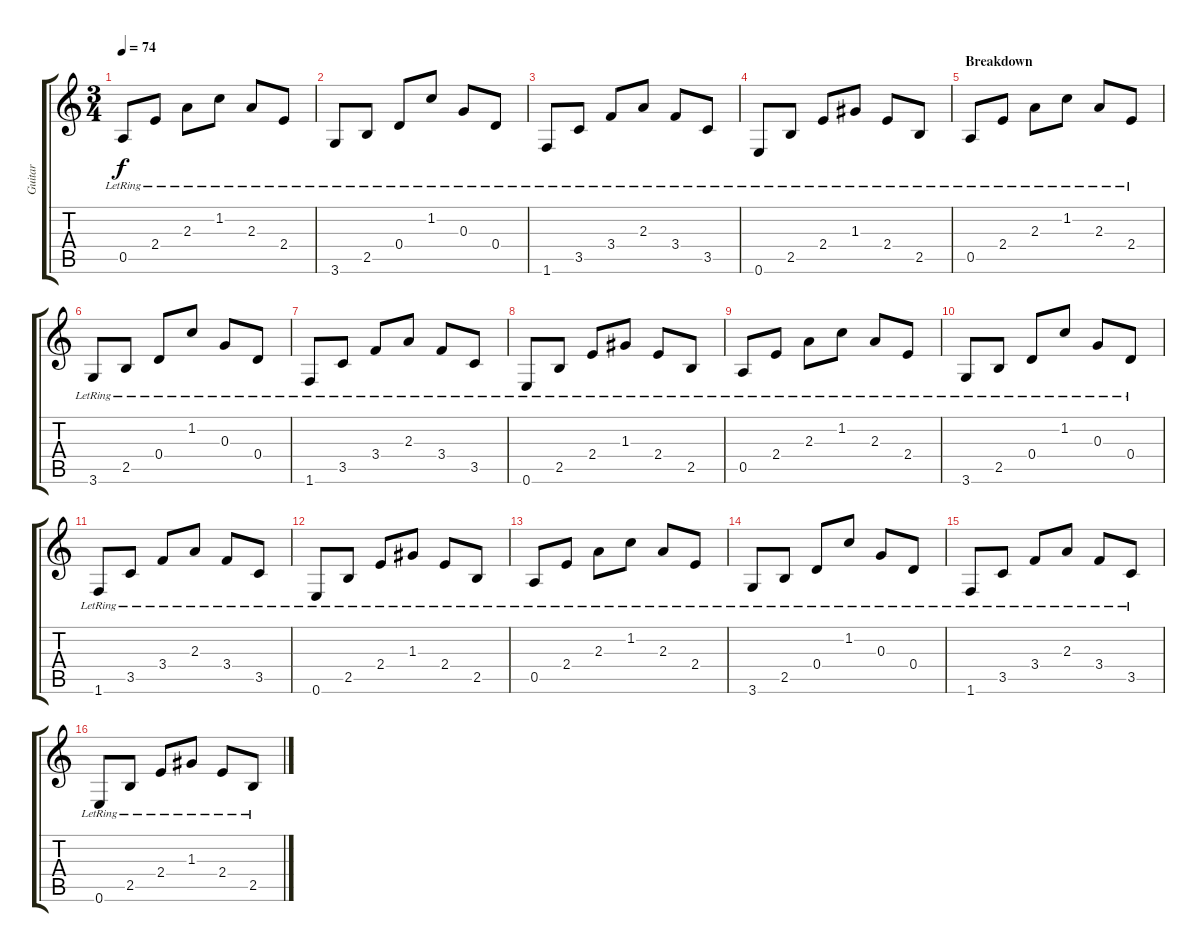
\track ("Guitar" "Guitar") {instrument electricguitarclean}
\staff {score tabs}
\tuning (E4 B3 G3 D3 A2 E2) {hide}
\ts (3 4)
\tempo 74
\clef g2
\ks c
0.5{lr}.8{dy f} 2.4{lr}.8 2.3{lr}.8 1.2{lr}.8 2.3{lr}.8 2.4{lr}.8 |
3.6{lr}.8 2.5{lr}.8 0.4{lr}.8 1.2{lr}.8 0.3{lr}.8 0.4{lr}.8 |
1.6{lr}.8 3.5{lr}.8 3.4{lr}.8 2.3{lr}.8 3.4{lr}.8 3.5{lr}.8 |
0.6{lr}.8 2.5{lr}.8 2.4{lr}.8 1.3{lr}.8 2.4{lr}.8 2.5{lr}.8 |
\section ("" "Breakdown")
0.5{lr}.8{instrument electricguitarclean} 2.4{lr}.8 2.3{lr}.8 1.2{lr}.8 2.3{lr}.8 2.4{lr}.8 |
3.6{lr}.8 2.5{lr}.8 0.4{lr}.8 1.2{lr}.8 0.3{lr}.8 0.4{lr}.8 |
1.6{lr}.8 3.5{lr}.8 3.4{lr}.8 2.3{lr}.8 3.4{lr}.8 3.5{lr}.8 |
0.6{lr}.8 2.5{lr}.8 2.4{lr}.8 1.3{lr}.8 2.4{lr}.8 2.5{lr}.8 |
0.5{lr}.8 2.4{lr}.8 2.3{lr}.8 1.2{lr}.8 2.3{lr}.8 2.4{lr}.8 |
3.6{lr}.8 2.5{lr}.8 0.4{lr}.8 1.2{lr}.8 0.3{lr}.8 0.4{lr}.8 |
1.6{lr}.8 3.5{lr}.8 3.4{lr}.8 2.3{lr}.8 3.4{lr}.8 3.5{lr}.8 |
0.6{lr}.8 2.5{lr}.8 2.4{lr}.8 1.3{lr}.8 2.4{lr}.8 2.5{lr}.8 |
0.5{lr}.8 2.4{lr}.8 2.3{lr}.8 1.2{lr}.8 2.3{lr}.8 2.4{lr}.8 |
3.6{lr}.8 2.5{lr}.8 0.4{lr}.8 1.2{lr}.8 0.3{lr}.8 0.4{lr}.8 |
1.6{lr}.8 3.5{lr}.8 3.4{lr}.8 2.3{lr}.8 3.4{lr}.8 3.5{lr}.8 |
0.6{lr}.8 2.5{lr}.8 2.4{lr}.8 1.3{lr}.8 2.4{lr}.8 2.5{lr}.8
